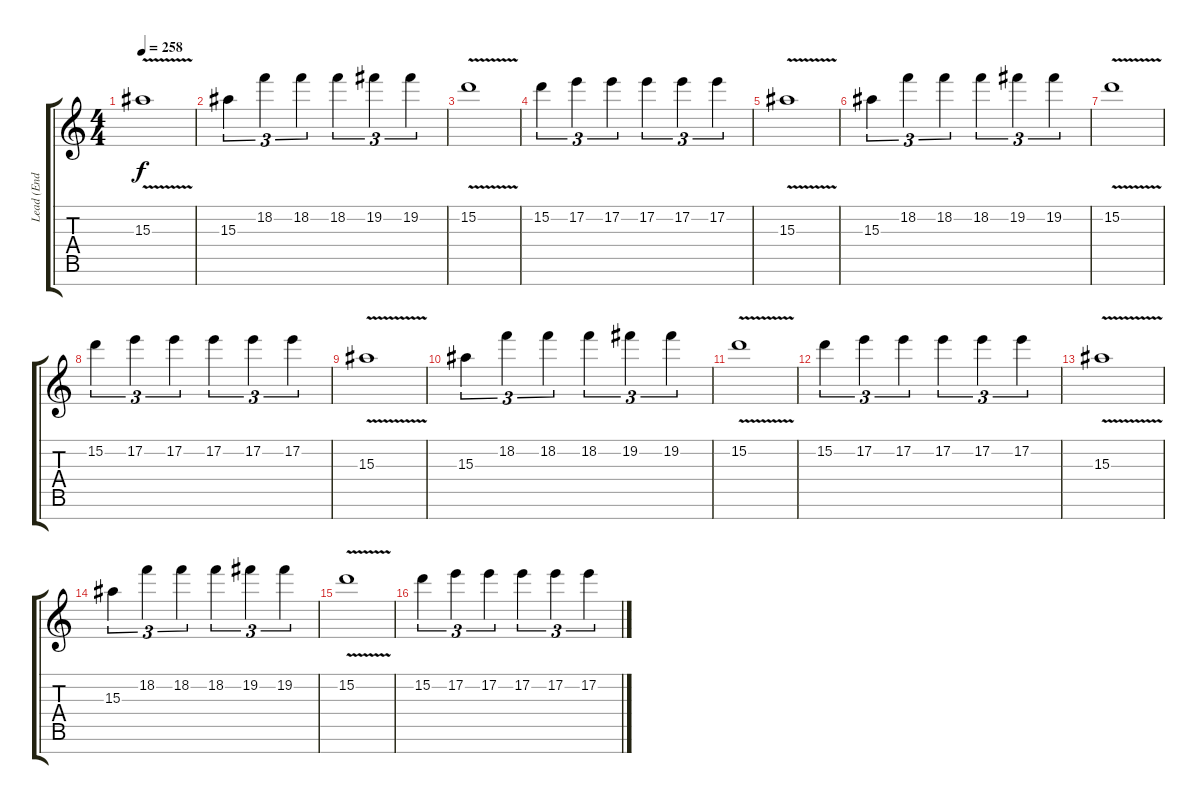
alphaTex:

\track ("Lead (End Harmonics)" "Lead (End ") {instrument distortionguitar}
\staff {score tabs}
\tuning (E4 B3 G3 D3 A2 E2 B1) {hide}
\ts (4 4)
\tempo 258
\clef g2
\ks c
15.3{v}.1{dy f} |
15.3.4{tu (3 2)} 18.2.4{tu (3 2)} 18.2.4{tu (3 2)} 18.2.4{tu (3 2)} 19.2.4{tu (3 2)} 19.2.4{tu (3 2)} |
15.2{v}.1 |
15.2.4{tu (3 2)} 17.2.4{tu (3 2)} 17.2.4{tu (3 2)} 17.2.4{tu (3 2)} 17.2.4{tu (3 2)} 17.2.4{tu (3 2)} |
15.3{v}.1 |
15.3.4{tu (3 2)} 18.2.4{tu (3 2)} 18.2.4{tu (3 2)} 18.2.4{tu (3 2)} 19.2.4{tu (3 2)} 19.2.4{tu (3 2)} |
15.2{v}.1 |
15.2.4{tu (3 2)} 17.2.4{tu (3 2)} 17.2.4{tu (3 2)} 17.2.4{tu (3 2)} 17.2.4{tu (3 2)} 17.2.4{tu (3 2)} |
15.3{v}.1 |
15.3.4{tu (3 2)} 18.2.4{tu (3 2)} 18.2.4{tu (3 2)} 18.2.4{tu (3 2)} 19.2.4{tu (3 2)} 19.2.4{tu (3 2)} |
15.2{v}.1 |
15.2.4{tu (3 2)} 17.2.4{tu (3 2)} 17.2.4{tu (3 2)} 17.2.4{tu (3 2)} 17.2.4{tu (3 2)} 17.2.4{tu (3 2)} |
15.3{v}.1 |
15.3.4{tu (3 2)} 18.2.4{tu (3 2)} 18.2.4{tu (3 2)} 18.2.4{tu (3 2)} 19.2.4{tu (3 2)} 19.2.4{tu (3 2)} |
15.2{v}.1 |
15.2.4{tu (3 2)} 17.2.4{tu (3 2)} 17.2.4{tu (3 2)} 17.2.4{tu (3 2)} 17.2.4{tu (3 2)} 17.2.4{tu (3 2)}
